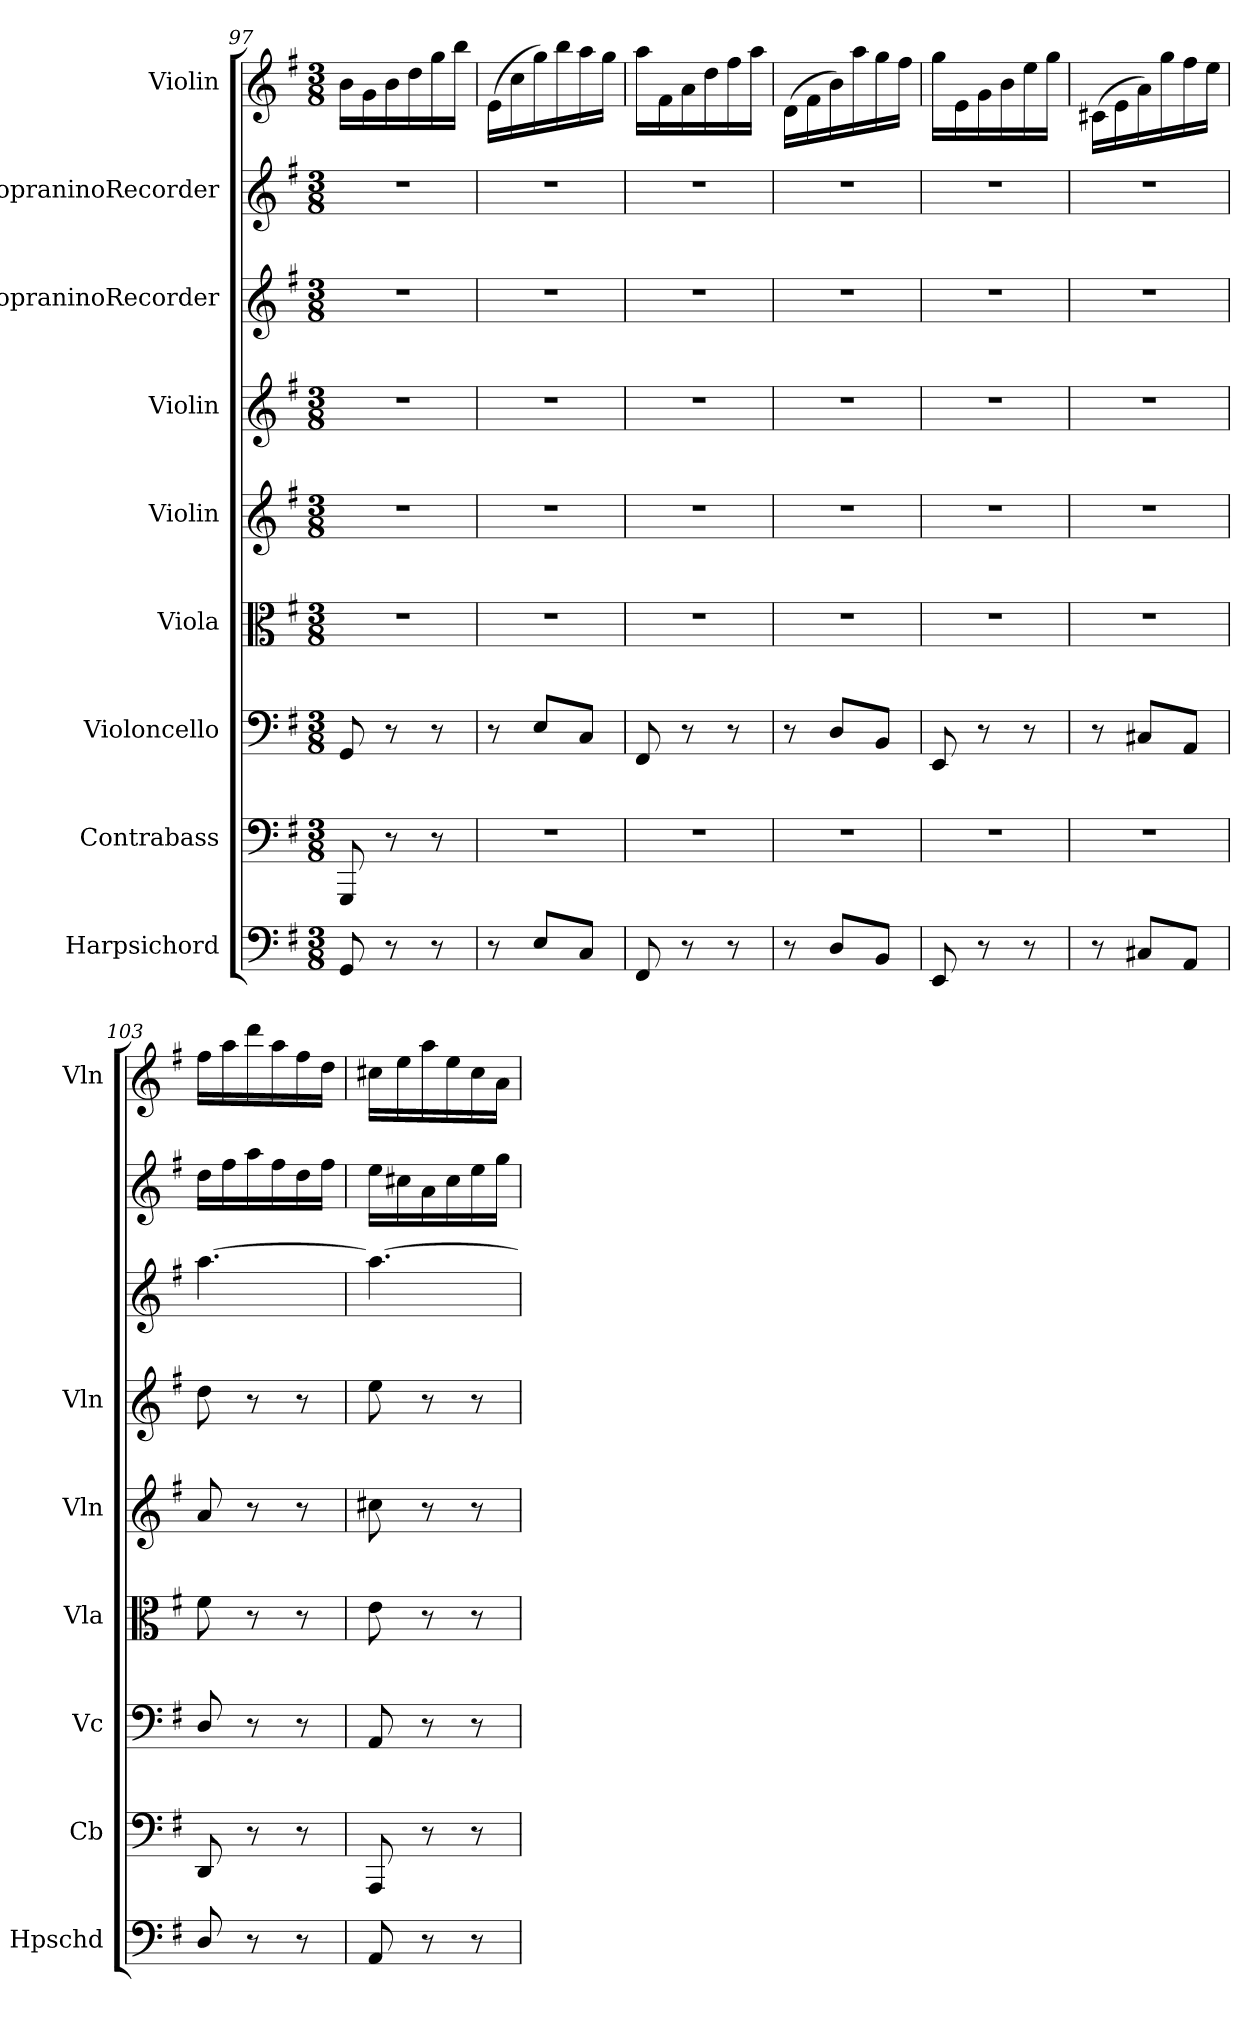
**kern	**kern	**kern	**kern	**kern	**kern	**kern	**kern	**kern
*part9	*part8	*part7	*part6	*part5	*part4	*part3	*part2	*part1
*staff9	*staff8	*staff7	*staff6	*staff5	*staff4	*staff3	*staff2	*staff1
*I"Harpsichord	*I"Contrabass	*I"Violoncello	*I"Viola	*I"Violin	*I"Violin	*I"SopraninoRecorder	*I"SopraninoRecorder	*I"Violin
*I'Hpschd	*I'Cb	*I'Vc	*I'Vla	*I'Vln	*I'Vln	*	*	*I'Vln
*clefF4	*clefF4	*clefF4	*clefC3	*clefG2	*clefG2	*clefG2	*clefG2	*clefG2
*k[f#]	*k[f#]	*k[f#]	*k[f#]	*k[f#]	*k[f#]	*k[f#]	*k[f#]	*k[f#]
*G:	*G:	*G:	*G:	*G:	*G:	*G:	*G:	*G:
*M3/8	*M3/8	*M3/8	*M3/8	*M3/8	*M3/8	*M3/8	*M3/8	*M3/8
=97	=97	=97	=97	=97	=97	=97	=97	=97
8GG/	8GGG/	8GG/	4.r	4.r	4.r	4.r	4.r	16b\LL
.	.	.	.	.	.	.	.	16g\
8r	8r	8r	.	.	.	.	.	16b\
.	.	.	.	.	.	.	.	16dd\
8r	8r	8r	.	.	.	.	.	16gg\
.	.	.	.	.	.	.	.	16bb\JJ
=98	=98	=98	=98	=98	=98	=98	=98	=98
8r	4.r	8r	4.r	4.r	4.r	4.r	4.r	(16e\LL
.	.	.	.	.	.	.	.	16cc\
8E/L	.	8E/L	.	.	.	.	.	16gg\)
.	.	.	.	.	.	.	.	16bb\
8C/J	.	8C/J	.	.	.	.	.	16aa\
.	.	.	.	.	.	.	.	16gg\JJ
=99	=99	=99	=99	=99	=99	=99	=99	=99
8FF#/	4.r	8FF#/	4.r	4.r	4.r	4.r	4.r	16aa\LL
.	.	.	.	.	.	.	.	16f#\
8r	.	8r	.	.	.	.	.	16a\
.	.	.	.	.	.	.	.	16dd\
8r	.	8r	.	.	.	.	.	16ff#\
.	.	.	.	.	.	.	.	16aa\JJ
=100	=100	=100	=100	=100	=100	=100	=100	=100
8r	4.r	8r	4.r	4.r	4.r	4.r	4.r	(16d\LL
.	.	.	.	.	.	.	.	16f#\
8D/L	.	8D/L	.	.	.	.	.	16b\)
.	.	.	.	.	.	.	.	16aa\
8BB/J	.	8BB/J	.	.	.	.	.	16gg\
.	.	.	.	.	.	.	.	16ff#\JJ
=101	=101	=101	=101	=101	=101	=101	=101	=101
8EE/	4.r	8EE/	4.r	4.r	4.r	4.r	4.r	16gg\LL
.	.	.	.	.	.	.	.	16e\
8r	.	8r	.	.	.	.	.	16g\
.	.	.	.	.	.	.	.	16b\
8r	.	8r	.	.	.	.	.	16ee\
.	.	.	.	.	.	.	.	16gg\JJ
=102	=102	=102	=102	=102	=102	=102	=102	=102
8r	4.r	8r	4.r	4.r	4.r	4.r	4.r	(16c#X\LL
.	.	.	.	.	.	.	.	16e\
8C#X/L	.	8C#X/L	.	.	.	.	.	16a\)
.	.	.	.	.	.	.	.	16gg\
8AA/J	.	8AA/J	.	.	.	.	.	16ff#\
.	.	.	.	.	.	.	.	16ee\JJ
=103	=103	=103	=103	=103	=103	=103	=103	=103
8D/	8DD/	8D/	8f#\	8a/	8dd\	[4.aa\	16dd\LL	16ff#\LL
.	.	.	.	.	.	.	16ff#\	16aa\
8r	8r	8r	8r	8r	8r	.	16aa\	16ddd\
.	.	.	.	.	.	.	16ff#\	16aa\
8r	8r	8r	8r	8r	8r	.	16dd\	16ff#\
.	.	.	.	.	.	.	16ff#\JJ	16dd\JJ
=104	=104	=104	=104	=104	=104	=104	=104	=104
8AA/	8AAA/	8AA/	8e\	8cc#X\	8ee\	4.aa\_	16ee\LL	16cc#X\LL
.	.	.	.	.	.	.	16cc#X\	16ee\
8r	8r	8r	8r	8r	8r	.	16a\	16aa\
.	.	.	.	.	.	.	16cc#\	16ee\
8r	8r	8r	8r	8r	8r	.	16ee\	16cc#\
.	.	.	.	.	.	.	16gg\JJ	16a\JJ
=	=	=	=	=	=	=	=	=
*-	*-	*-	*-	*-	*-	*-	*-	*-
